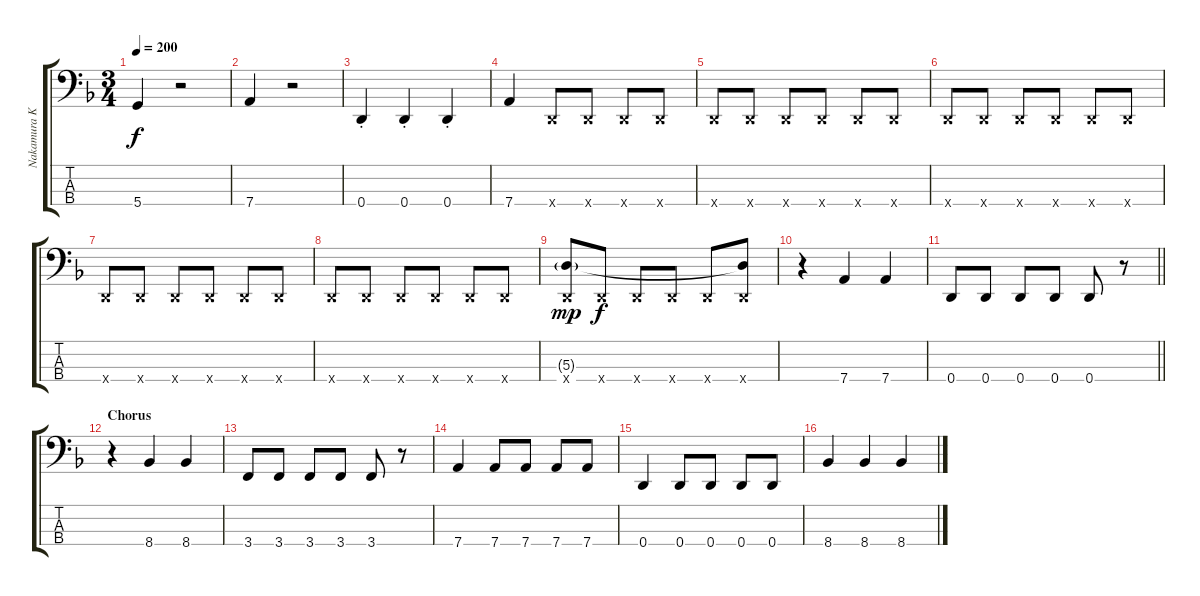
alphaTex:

\track ("Nakamura Kazuhiko" "Nakamura K") {instrument electricbassfinger}
\staff {score tabs}
\tuning (G2 D2 A1 D1) {hide}
\ts (3 4)
\tempo 200
\clef f4
\ks dminor
5.4.4{dy f} r.2 |
7.4.4 r.2 |
0.4{st}.4 0.4{st}.4 0.4{st}.4 |
7.4.4 0.4{x}.8 0.4{x}.8 0.4{x}.8 0.4{x}.8 |
0.4{x}.8 0.4{x}.8 0.4{x}.8 0.4{x}.8 0.4{x}.8 0.4{x}.8 |
0.4{x}.8 0.4{x}.8 0.4{x}.8 0.4{x}.8 0.4{x}.8 0.4{x}.8 |
0.4{x}.8 0.4{x}.8 0.4{x}.8 0.4{x}.8 0.4{x}.8 0.4{x}.8 |
0.4{x}.8 0.4{x}.8 0.4{x}.8 0.4{x}.8 0.4{x}.8 0.4{x}.8 |
(5.3{g} 0.4{x}).8{dy mp} 0.4{x}.8{dy f} 0.4{x}.8 0.4{x}.8 0.4{x}.8 (5.3{t} 0.4{x}).8 |
r.4 7.4.4 7.4.4 |
\barLineRight lightlight
0.4.8 0.4.8 0.4.8 0.4.8 0.4.8 r.8 |
\section ("" "Chorus")
r.4 8.4.4 8.4.4 |
3.4.8 3.4.8 3.4.8 3.4.8 3.4.8 r.8 |
7.4.4 7.4.8 7.4.8 7.4.8 7.4.8 |
0.4.4 0.4.8 0.4.8 0.4.8 0.4.8 |
8.4.4 8.4.4 8.4.4
